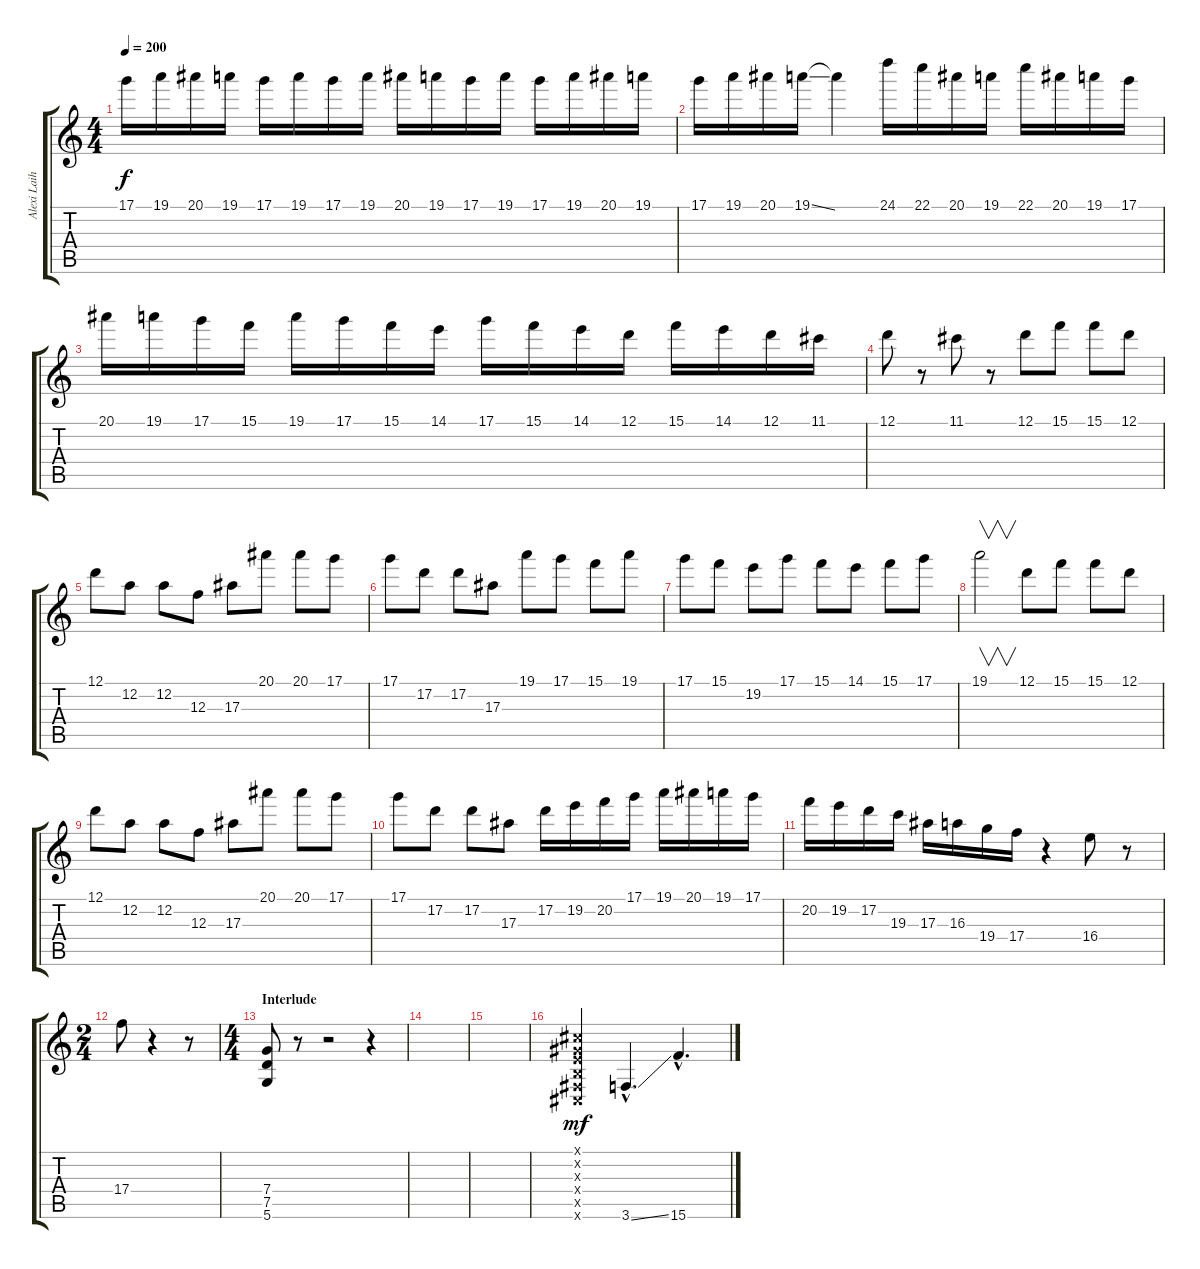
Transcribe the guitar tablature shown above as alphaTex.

\track ("Alexi Laiho" "Alexi Laih") {instrument distortionguitar}
\staff {score tabs}
\tuning (D4 A3 F3 C3 G2 D2) {hide}
\ts (4 4)
\tempo 200
\clef g2
\ks c
17.1.16{dy f} 19.1.16 20.1.16 19.1.16 17.1.16 19.1.16 17.1.16 19.1.16 20.1.16 19.1.16 17.1.16 19.1.16 17.1.16 19.1.16 20.1.16 19.1.16 |
17.1.16 19.1.16 20.1.16 19.1{ss}.16 19.1{t}.4 24.1.16 22.1.16 20.1.16 19.1.16 22.1.16 20.1.16 19.1.16 17.1.16 |
20.1.16 19.1.16 17.1.16 15.1.16 19.1.16 17.1.16 15.1.16 14.1.16 17.1.16 15.1.16 14.1.16 12.1.16 15.1.16 14.1.16 12.1.16 11.1.16 |
12.1.8 r.8 11.1.8 r.8 12.1.8 15.1.8 15.1.8 12.1.8 |
12.1.8 12.2.8 12.2.8 12.3.8 17.3.8 20.1.8 20.1.8 17.1.8 |
17.1.8 17.2.8 17.2.8 17.3.8 19.1.8 17.1.8 15.1.8 19.1.8 |
17.1.8 15.1.8 19.2.8 17.1.8 15.1.8 14.1.8 15.1.8 17.1.8 |
19.1.2{v} 12.1.8 15.1.8 15.1.8 12.1.8 |
12.1.8 12.2.8 12.2.8 12.3.8 17.3.8 20.1.8 20.1.8 17.1.8 |
17.1.8 17.2.8 17.2.8 17.3.8 17.2.16 19.2.16 20.2.16 17.1.16 19.1.16 20.1.16 19.1.16 17.1.16 |
20.2.16 19.2.16 17.2.16 19.3.16 17.3.16 16.3.16 19.4.16 17.4.16 r.4 16.4.8 r.8 |
\ts (2 4)
17.4.8 r.4 r.8 |
\ts (4 4)
\section ("" "Interlude")
(7.4 7.5 5.6).8 r.8 r.2 r.4 |
|
|
(-1.1{x} -1.2{x} -1.3{x} -1.4{x} -1.5{x} -1.6{x}).4{dy mf} 3.6{ss hac}.4{d} 15.6{ss hac}.4{d}
